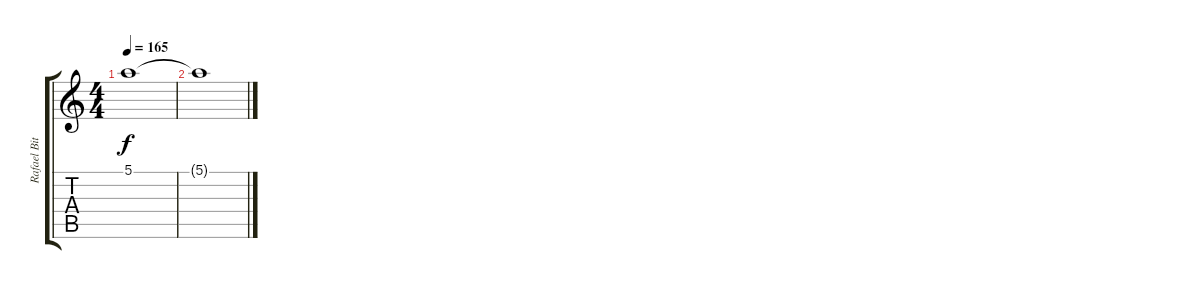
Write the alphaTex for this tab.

\track ("Rafael Bittencourt" "Rafael Bit") {instrument distortionguitar}
\staff {score tabs}
\tuning (E4 B3 G3 D3 A2 D2) {hide}
\ts (4 4)
\tempo 165
\clef g2
\ks c
5.1.1{dy f} |
5.1{t}.1
